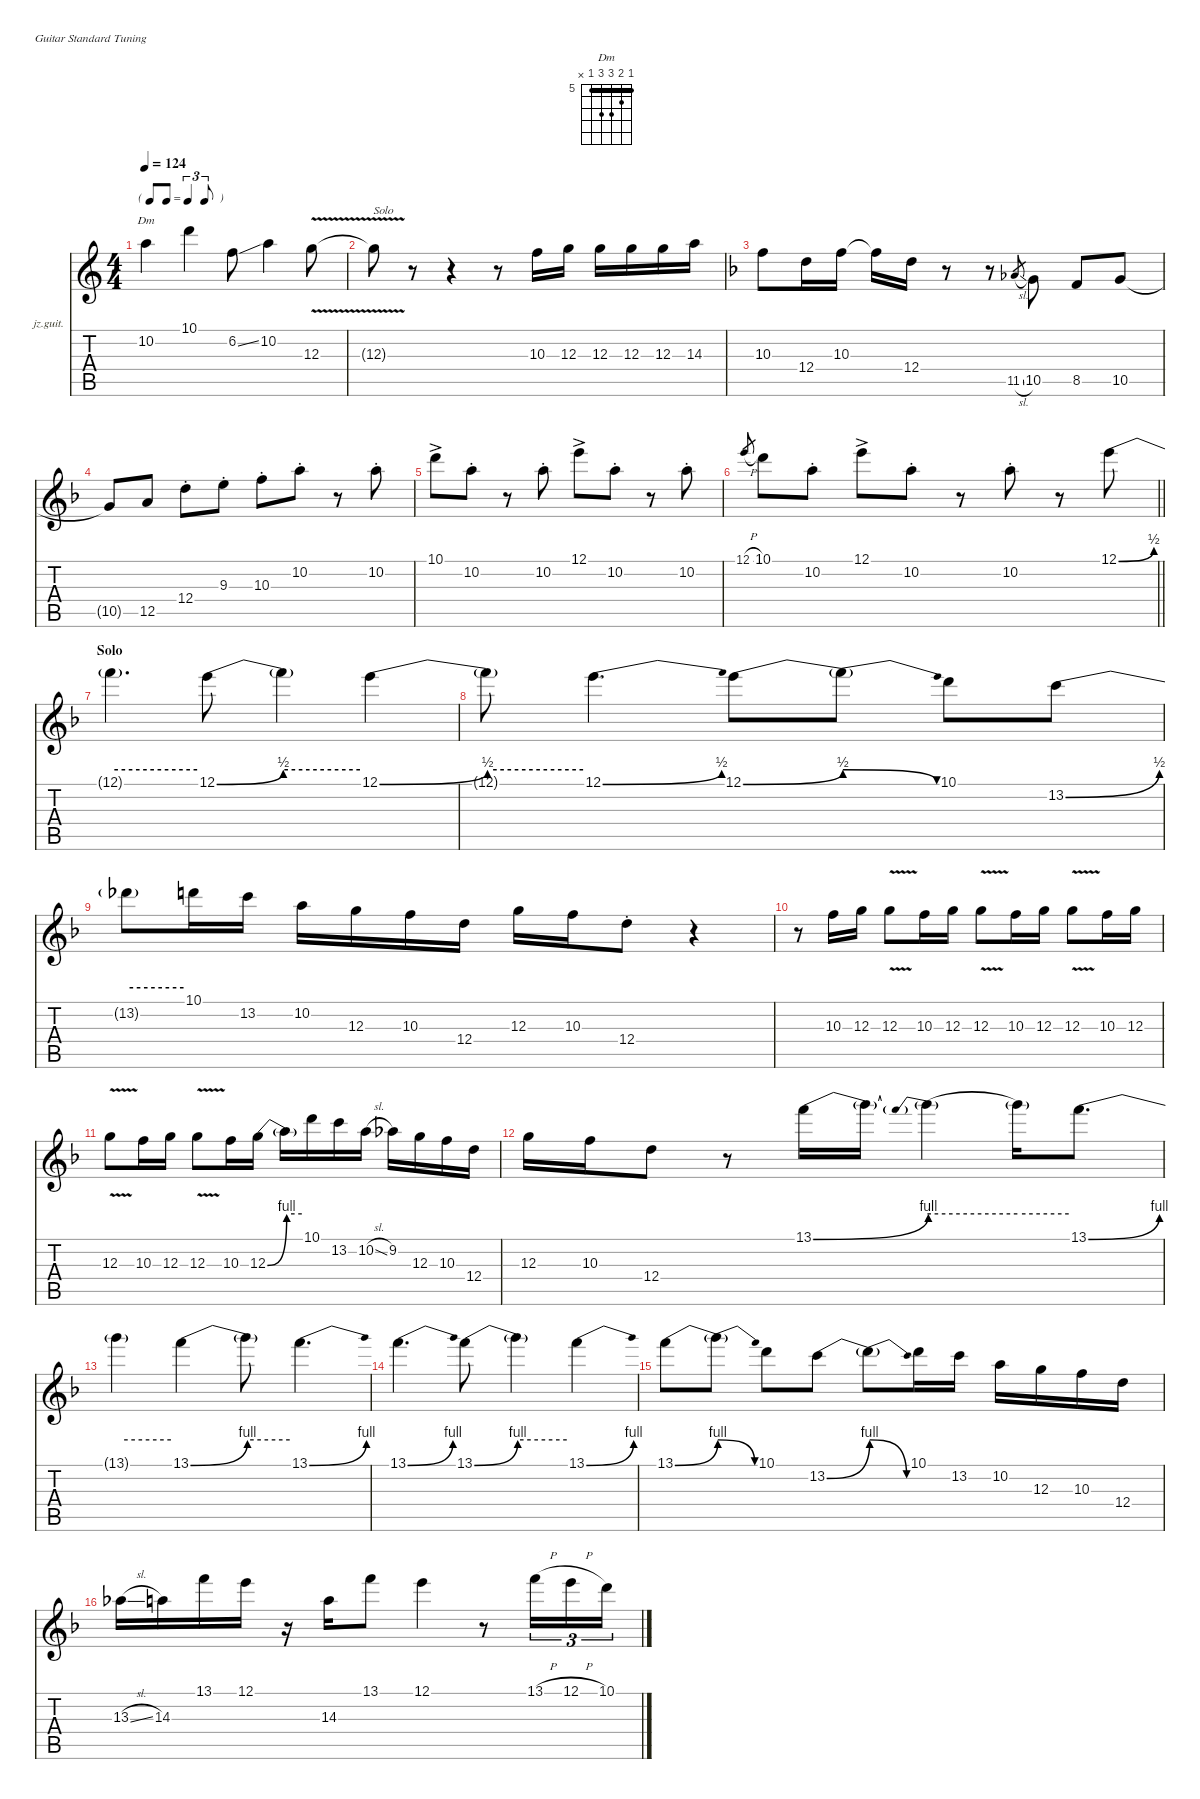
\defaultSystemsLayout 4
\hideDynamics
\bracketExtendMode nobrackets
\firstSystemTrackNameOrientation horizontal
\otherSystemsTrackNameOrientation horizontal
\track ("Guitar" "jz.guit.") {instrument electricguitarjazz}
\staff {score tabs}
\tuning (E4 B3 G3 D3 A2 E2)
\chord ("Dm" 5 6 7 7 5 x) {firstfret 5 barre 5}
\ts (4 4)
\tf triplet8th
\tempo 124
\clef g2
\ks c
10.2{t}.4{ch "Dm" dy f beam Down} 10.1.4{beam Down} 6.2{ss}.8{beam Down} 10.2.4{beam Down} 12.3{v}.8{beam Down} |
12.3{v t}.8{txt "Solo" beam Down} r.8{beam Down} r.4{beam Down} r.8{beam Down} 10.3.16{beam Down} 12.3.16{beam Down} 12.3.16{beam Down} 12.3.16{beam Down} 12.3.16{beam Down} 14.3.16{beam Down} |
\ks dminor
10.3{acc forcenatural}.8{beam Down} 12.4{acc forcenatural}.16{beam Down} 10.3{acc forcenatural}.16{beam Down} 10.3{t acc forcenatural}.16{beam Down} 12.4{acc forcenatural}.16{beam Down} r.8{beam Down} r.8{beam Down} 11.5{sl acc b}.8{gr dy mf beam Up} 10.5{acc forcenatural}.8{dy f beam Up} 8.5{acc forcenatural}.8{beam Up} 10.5{acc forcenatural}.8{beam Up} |
10.5{t acc forcenatural}.8{beam Up} 12.5{acc forcenatural}.8{beam Up} 12.4{st acc forcenatural}.8{beam Down} 9.3{st acc forcenatural}.8{beam Down} 10.3{st acc forcenatural}.8{beam Down} 10.2{st acc forcenatural}.8{beam Down} r.8{beam Down} 10.2{st acc forcenatural}.8{beam Down} |
10.1{ac acc forcenatural}.8{dy ff beam Down} 10.2{st acc forcenatural}.8{dy f beam Down} r.8{beam Down} 10.2{st acc forcenatural}.8{beam Down} 12.1{ac acc forcenatural}.8{dy ff beam Down} 10.2{st acc forcenatural}.8{dy f beam Down} r.8{beam Down} 10.2{st acc forcenatural}.8{beam Down} |
\barLineRight lightlight
12.1{h acc forcenatural}.8{gr dy mf beam Up} 10.1{acc forcenatural}.8{dy f beam Down} 10.2{st acc forcenatural}.8{beam Down} 12.1{ac acc forcenatural}.8{dy ff beam Down} 10.2{st acc forcenatural}.8{dy f beam Down} r.8{beam Down} 10.2{st acc forcenatural}.8{beam Down} r.8{beam Down} 12.1{be (bend 0 0 60 2) acc forcenatural}.8{beam Down} |
\section ("" "Solo")
12.1{be (hold 0 2 60 2) t}.4{d beam Down} 12.1{be (bend 0 0 60 2) acc forcenatural}.8{beam Down} 12.1{be (hold 0 2 60 2) t}.4{beam Down} 12.1{be (bend 0 0 60 2) acc forcenatural}.4{beam Down} |
12.1{be (hold 0 2 60 2) t}.8{beam Down} 12.1{be (bend 0 0 30 2) acc forcenatural}.4{d beam Down} 12.1{be (bend 0 0 60 2) acc forcenatural}.8{beam Down} 12.1{be (release 0 2 60 0) t}.8{beam Down} 10.1{acc forcenatural}.8{beam Down} 13.2{be (bend 0 0 60 2) acc forcenatural}.8{beam Down} |
13.2{be (hold 0 2 60 2) t}.8{beam Down} 10.1{acc forcenatural}.16{beam Down} 13.2{acc forcenatural}.16{beam Down} 10.2{acc forcenatural}.16{beam Down} 12.3{acc forcenatural}.16{beam Down} 10.3{acc forcenatural}.16{beam Down} 12.4{acc forcenatural}.16{beam Down} 12.3{acc forcenatural}.16{beam Down} 10.3{acc forcenatural}.16{beam Down} 12.4{st acc forcenatural}.8{beam Down} r.4{beam Down} |
r.8{beam Down} 10.3{acc forcenatural}.16{beam Down} 12.3{acc forcenatural}.16{beam Down} 12.3{v acc forcenatural}.8{beam Down} 10.3{acc forcenatural}.16{beam Down} 12.3{acc forcenatural}.16{beam Down} 12.3{v acc forcenatural}.8{beam Down} 10.3{acc forcenatural}.16{beam Down} 12.3{acc forcenatural}.16{beam Down} 12.3{v acc forcenatural}.8{beam Down} 10.3{acc forcenatural}.16{beam Down} 12.3{acc forcenatural}.16{beam Down} |
12.3{v acc forcenatural}.8{beam Down} 10.3{acc forcenatural}.16{beam Down} 12.3{acc forcenatural}.16{beam Down} 12.3{v acc forcenatural}.8{beam Down} 10.3{acc forcenatural}.16{beam Down} 12.3{be (bend 0 0 60 4) acc forcenatural}.16{beam Down} 12.3{be (hold 0 4 60 4) t}.16{beam Down} 10.1{acc forcenatural}.16{beam Down} 13.2{acc forcenatural}.16{beam Down} 10.2{sl acc forcenatural}.16{beam Down} 9.2{acc b}.16{beam Down} 12.3{acc forcenatural}.16{beam Down} 10.3{acc forcenatural}.16{beam Down} 12.4{acc forcenatural}.16{beam Down} |
12.3{acc forcenatural}.16{beam Down} 10.3{acc forcenatural}.16{beam Down} 12.4{acc forcenatural}.8{beam Down} r.8{beam Down} 13.1{be (bend 0 0 60 4) acc forcenatural}.16{beam Down} 13.1{t}.16{beam Down} 13.1{be (prebend 0 4 60 4) t}.4{beam Down} 13.1{be (hold 0 4 60 4) t}.16{beam Down} 13.1{be (bend 0 0 60 4) acc forcenatural}.8{d beam Down} |
13.1{be (hold 0 4 60 4) t}.4{beam Down} 13.1{be (bend 0 0 60 4) acc forcenatural}.4{beam Down} 13.1{be (hold 0 4 60 4) t}.8{beam Down} 13.1{be (bend 0 0 30 4) acc forcenatural}.4{d beam Down} |
13.1{be (bend 0 0 30 4) acc forcenatural}.4{d beam Down} 13.1{be (bend 0 0 60 4) acc forcenatural}.8{beam Down} 13.1{be (hold 0 4 60 4) t}.4{beam Down} 13.1{be (bend 0 0 30 4) acc forcenatural}.4{beam Down} |
13.1{be (bend 0 0 60 4) acc forcenatural}.8{beam Down} 13.1{be (release 0 4 60 0) t}.8{beam Down} 10.1{acc forcenatural}.8{beam Down} 13.2{be (bend 0 0 60 4) acc forcenatural}.8{beam Down} 13.2{be (release 0 4 60 0) t}.8{beam Down} 10.1{acc forcenatural}.16{beam Down} 13.2{acc forcenatural}.16{beam Down} 10.2{acc forcenatural}.16{beam Down} 12.3{acc forcenatural}.16{beam Down} 10.3{acc forcenatural}.16{beam Down} 12.4{acc forcenatural}.16{beam Down} |
13.3{sl acc b}.16{beam Down} 14.3{acc forcenatural}.16{beam Down} 13.1{acc forcenatural}.16{beam Down} 12.1{acc forcenatural}.16{beam Down} r.16{beam Down} 14.3{acc forcenatural}.16{beam Down} 13.1{acc forcenatural}.8{beam Down} 12.1{acc forcenatural}.4{beam Down} r.8{beam Down} 13.1{h acc forcenatural}.16{tu (3 2) beam Down} 12.1{h acc forcenatural}.16{tu (3 2) beam Down} 10.1{acc forcenatural}.16{tu (3 2) beam Down}
